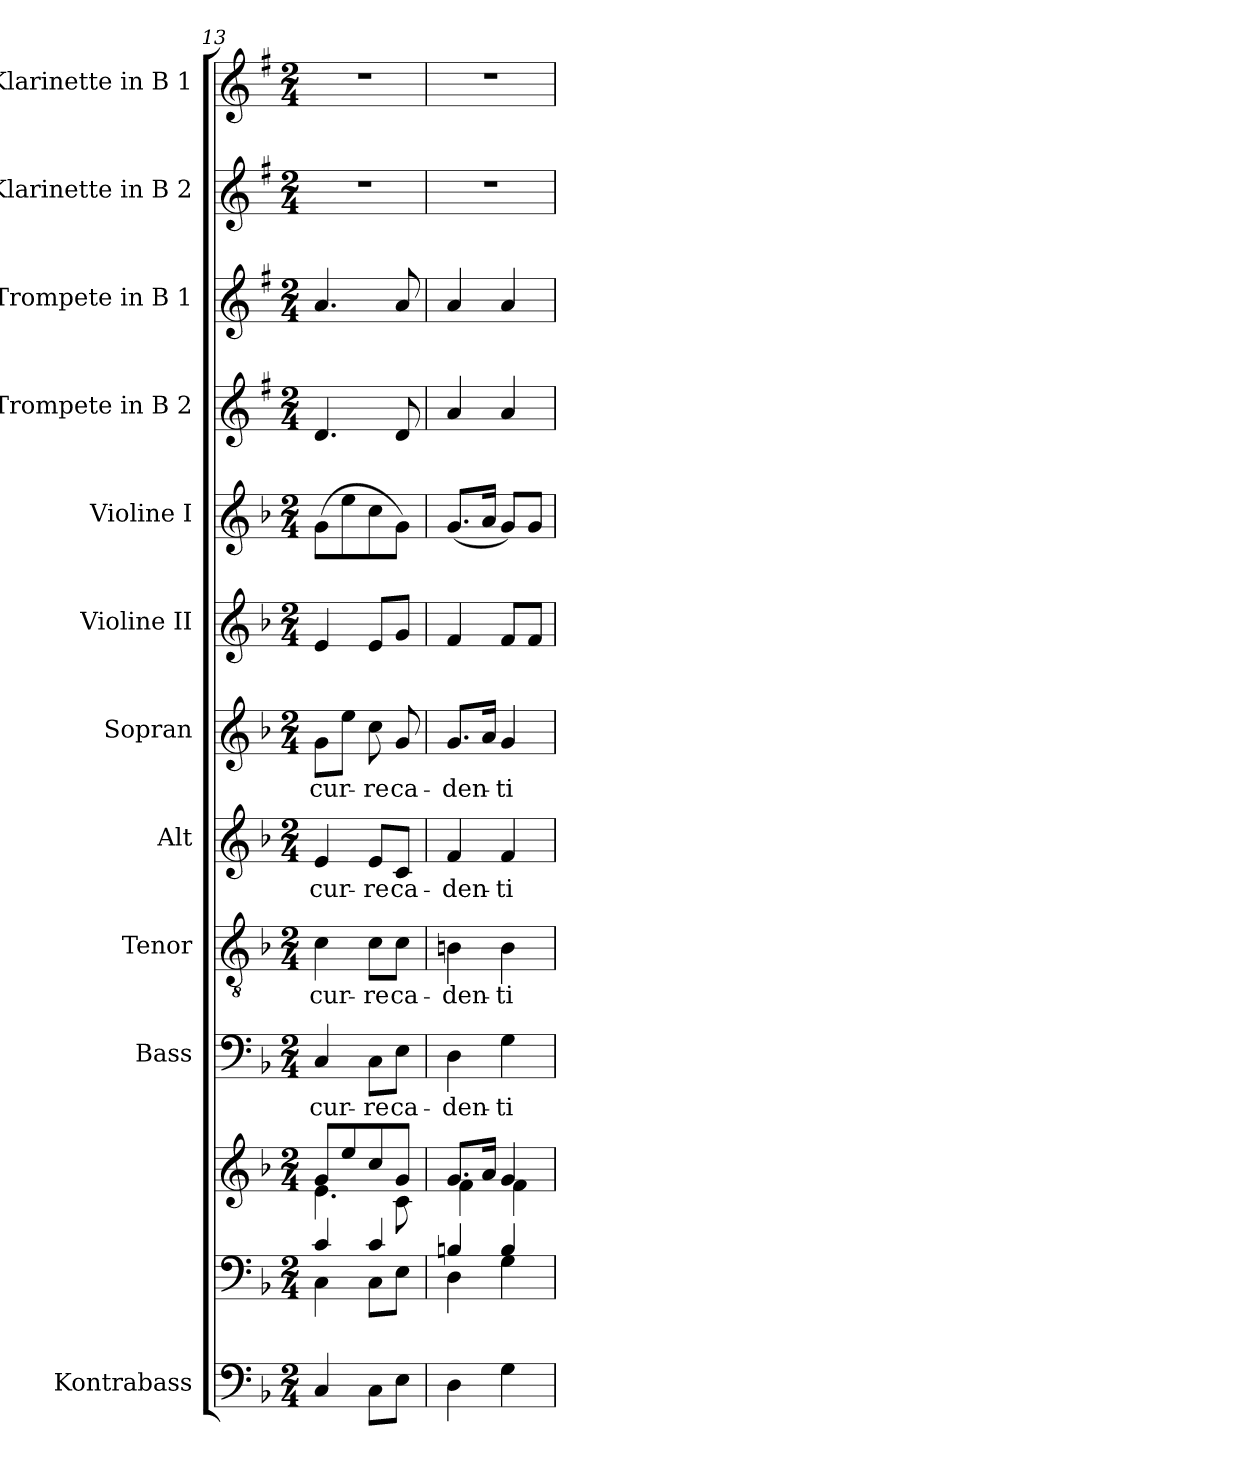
**kern	**kern	**kern	**kern	**text	**kern	**text	**kern	**text	**kern	**text	**kern	**kern	**kern	**kern	**kern	**kern
*part12	*part11	*part11	*part10	*part10	*part9	*part9	*part8	*part8	*part7	*part7	*part6	*part5	*part4	*part3	*part2	*part1
*staff13	*staff12	*staff11	*staff10	*staff10	*staff9	*staff9	*staff8	*staff8	*staff7	*staff7	*staff6	*staff5	*staff4	*staff3	*staff2	*staff1
*I"Kontrabass	*	*	*I"Bass	*	*I"Tenor	*	*I"Alt	*	*I"Sopran	*	*I"Violine II	*I"Violine I	*I"Trompete in B 2	*I"Trompete in B 1	*I"Klarinette in B 2	*I"Klarinette in B 1
*I'Kb.	*	*	*I'B	*	*I'T	*	*I'A	*	*I'S	*	*I'Vl. II	*I'Vl. I	*	*	*	*
*clefF4	*clefF4	*clefG2	*clefF4	*	*clefGv2	*	*clefG2	*	*clefG2	*	*clefG2	*clefG2	*clefG2	*clefG2	*clefG2	*clefG2
*ITrd7c12	*	*	*	*	*	*	*	*	*	*	*	*	*ITrd1c2	*ITrd1c2	*ITrd1c2	*ITrd1c2
*k[b-]	*k[b-]	*k[b-]	*k[b-]	*	*k[b-]	*	*k[b-]	*	*k[b-]	*	*k[b-]	*k[b-]	*k[b-]	*k[b-]	*k[b-]	*k[b-]
*F:	*F:	*F:	*F:	*	*F:	*	*F:	*	*F:	*	*F:	*F:	*F:	*F:	*F:	*F:
*M2/4	*M2/4	*M2/4	*M2/4	*	*M2/4	*	*M2/4	*	*M2/4	*	*M2/4	*M2/4	*M2/4	*M2/4	*M2/4	*M2/4
=13	=13	=13	=13	=13	=13	=13	=13	=13	=13	=13	=13	=13	=13	=13	=13	=13
*	*^	*^	*	*	*	*	*	*	*	*	*	*	*	*	*	*
!	!	!	!	!	!	!LO:LY:b	!	!LO:LY:b	!	!LO:LY:b	!	!LO:LY:b	!	!	!	!	!	!
4CC/	4c/	4C\	8g/L	4.e\	4C/	-cur-	4c\	-cur-	4e/	-cur-	8g\L	-cur-	4e/	(>8g\L	4.c/	4.g/	2r	2r
.	.	.	8ee/	.	.	.	.	.	.	.	8ee\J	.	.	8ee\	.	.	.	.
!	!	!	!	!	!	!LO:LY:b	!	!LO:LY:b	!	!LO:LY:b	!	!LO:LY:b	!	!	!	!	!	!
8CC\L	4c/	8C\L	8cc/	.	8C\L	-re	8c\L	-re	8e/L	-re	8cc\	-re	8e/L	8cc\	.	.	.	.
!	!	!	!	!	!	!LO:LY:b	!	!LO:LY:b	!	!LO:LY:b	!	!LO:LY:b	!	!	!	!	!	!
8EE\J	.	8E\J	8g/J	8c\	8E\J	ca-	8c\J	ca-	8c/J	ca-	8g/	ca-	8g/J	8g\J)	8c/	8g/	.	.
=14	=14	=14	=14	=14	=14	=14	=14	=14	=14	=14	=14	=14	=14	=14	=14	=14	=14	=14
!	!	!	!	!	!	!LO:LY:b	!	!LO:LY:b	!	!LO:LY:b	!	!LO:LY:b	!	!	!	!	!	!
4DD\	4Bn/	4D\	8.g/L	4f\	4D\	-den-	4Bn\	-den-	4f/	-den-	8.g/L	-den-	4f/	(<8.g/L	4g/	4g/	2r	2r
.	.	.	16a/Jk	.	.	.	.	.	.	.	16a/Jk	.	.	16a/Jk	.	.	.	.
!	!	!	!	!	!	!LO:LY:b	!	!LO:LY:b	!	!LO:LY:b	!	!LO:LY:b	!	!	!	!	!	!
4GG\	4B/	4G\	4g/	4f\	4G\	-ti	4B\	-ti	4f/	-ti	4g/	-ti	8f/L	8g/L)	4g/	4g/	.	.
.	.	.	.	.	.	.	.	.	.	.	.	.	8f/J	8g/J	.	.	.	.
*	*v	*v	*	*	*	*	*	*	*	*	*	*	*	*	*	*	*	*
*	*	*v	*v	*	*	*	*	*	*	*	*	*	*	*	*	*	*
=	=	=	=	=	=	=	=	=	=	=	=	=	=	=	=	=
*-	*-	*-	*-	*-	*-	*-	*-	*-	*-	*-	*-	*-	*-	*-	*-	*-
